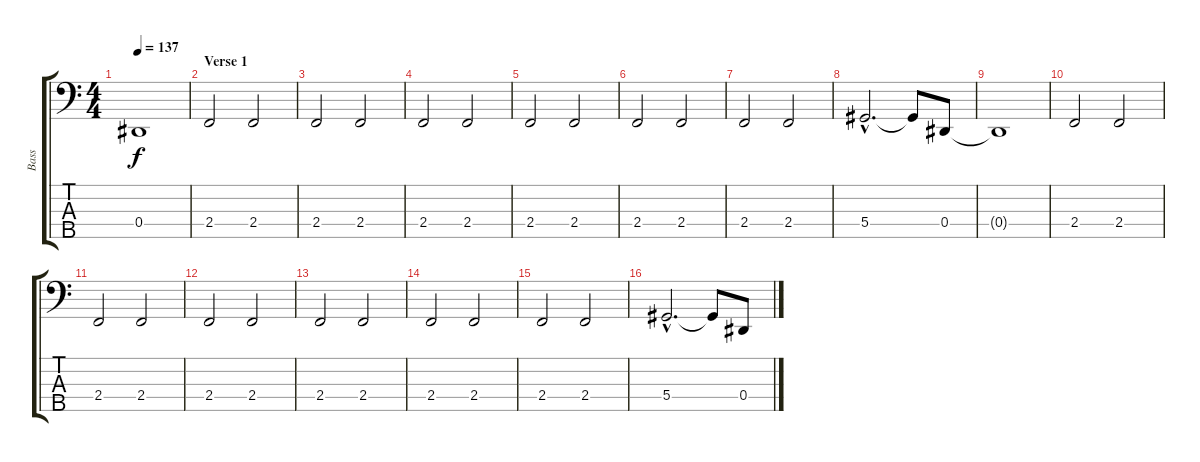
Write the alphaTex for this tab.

\track ("Bass" "Bass") {instrument electricbasspick}
\staff {score tabs}
\tuning (Gb2 Db2 Ab1 Eb1 Bb0) {hide}
\ts (4 4)
\tempo 137
\clef f4
\ks c
0.4.1{dy f} |
\section ("" "Verse 1")
2.4.2 2.4.2 |
2.4.2 2.4.2 |
2.4.2 2.4.2 |
2.4.2 2.4.2 |
2.4.2 2.4.2 |
2.4.2 2.4.2 |
5.4{hac}.2{d} 5.4{t}.8 0.4.8 |
0.4{t}.1 |
2.4.2 2.4.2 |
2.4.2 2.4.2 |
2.4.2 2.4.2 |
2.4.2 2.4.2 |
2.4.2 2.4.2 |
2.4.2 2.4.2 |
5.4{hac}.2{d} 5.4{t}.8 0.4.8
